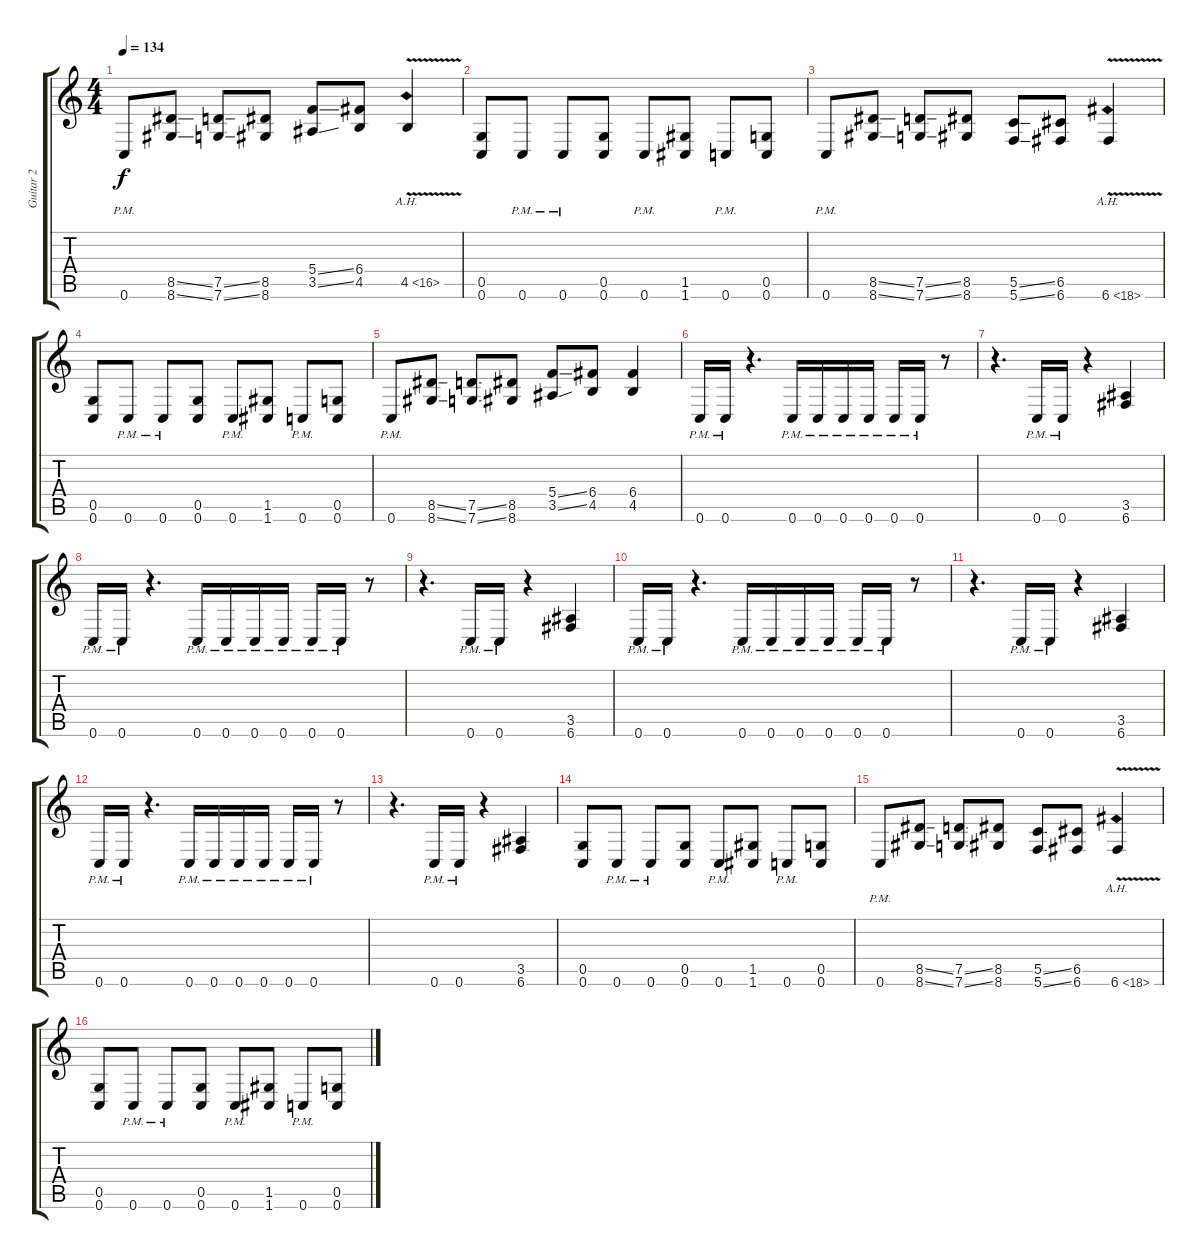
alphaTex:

\track ("Guitar 2" "Guitar 2") {instrument distortionguitar}
\staff {score tabs}
\tuning (D4 A3 F3 C3 G2 C2) {hide}
\ts (4 4)
\tempo 134
\clef g2
\ks c
0.6{pm}.8{dy f} (8.5{ss} 8.6{ss}).8 (7.5{ss} 7.6{ss}).8 (8.5 8.6).8 (5.4{ss} 3.5{ss}).8 (6.4 4.5).8 4.5{ah 12 v}.4 |
(0.5 0.6).8 0.6{pm}.8 0.6{pm}.8 (0.5 0.6).8 0.6{pm}.8 (1.5 1.6).8 0.6{pm}.8 (0.5 0.6).8 |
0.6{pm}.8 (8.5{ss} 8.6{ss}).8 (7.5{ss} 7.6{ss}).8 (8.5 8.6).8 (5.5{ss} 5.6{ss}).8 (6.5 6.6).8 6.6{ah 12 v}.4 |
(0.5 0.6).8 0.6{pm}.8 0.6{pm}.8 (0.5 0.6).8 0.6{pm}.8 (1.5 1.6).8 0.6{pm}.8 (0.5 0.6).8 |
0.6{pm}.8 (8.5{ss} 8.6{ss}).8 (7.5{ss} 7.6{ss}).8 (8.5 8.6).8 (5.4{ss} 3.5{ss}).8 (6.4 4.5).8 (6.4 4.5).4 |
0.6{pm}.16 0.6{pm}.16 r.4{d} 0.6{pm}.16 0.6{pm}.16 0.6{pm}.16 0.6{pm}.16 0.6{pm}.16 0.6{pm}.16 r.8 |
r.4{d} 0.6{pm}.16 0.6{pm}.16 r.4 (3.5 6.6).4 |
0.6{pm}.16 0.6{pm}.16 r.4{d} 0.6{pm}.16 0.6{pm}.16 0.6{pm}.16 0.6{pm}.16 0.6{pm}.16 0.6{pm}.16 r.8 |
r.4{d} 0.6{pm}.16 0.6{pm}.16 r.4 (3.5 6.6).4 |
0.6{pm}.16 0.6{pm}.16 r.4{d} 0.6{pm}.16 0.6{pm}.16 0.6{pm}.16 0.6{pm}.16 0.6{pm}.16 0.6{pm}.16 r.8 |
r.4{d} 0.6{pm}.16 0.6{pm}.16 r.4 (3.5 6.6).4 |
0.6{pm}.16 0.6{pm}.16 r.4{d} 0.6{pm}.16 0.6{pm}.16 0.6{pm}.16 0.6{pm}.16 0.6{pm}.16 0.6{pm}.16 r.8 |
r.4{d} 0.6{pm}.16 0.6{pm}.16 r.4 (3.5 6.6).4 |
(0.5 0.6).8 0.6{pm}.8 0.6{pm}.8 (0.5 0.6).8 0.6{pm}.8 (1.5 1.6).8 0.6{pm}.8 (0.5 0.6).8 |
0.6{pm}.8 (8.5{ss} 8.6{ss}).8 (7.5{ss} 7.6{ss}).8 (8.5 8.6).8 (5.5{ss} 5.6{ss}).8 (6.5 6.6).8 6.6{ah 12 v}.4 |
(0.5 0.6).8 0.6{pm}.8 0.6{pm}.8 (0.5 0.6).8 0.6{pm}.8 (1.5 1.6).8 0.6{pm}.8 (0.5 0.6).8
